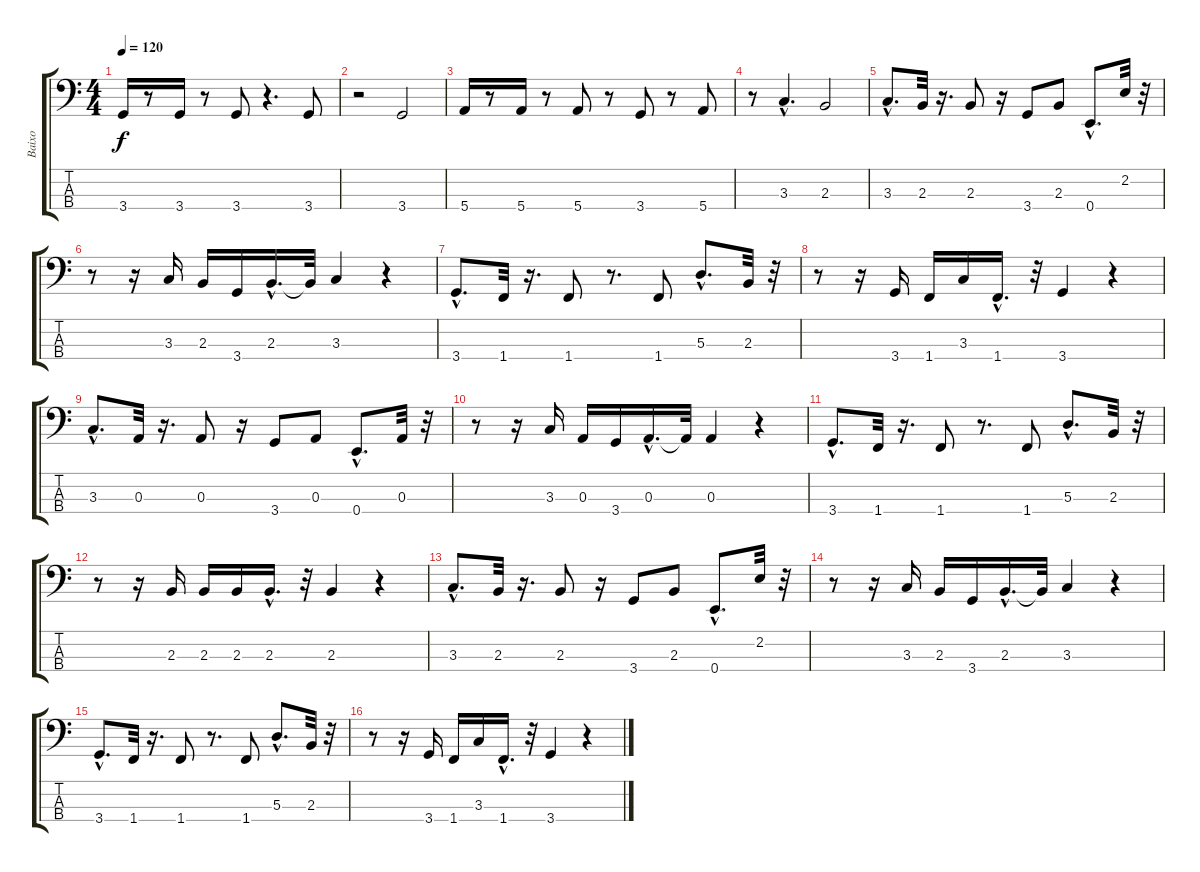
\track ("Baixo" "Baixo") {instrument electricbassfinger}
\staff {score tabs}
\tuning (G2 D2 A1 E1) {hide}
\ts (4 4)
\tempo 120
\clef f4
\ks c
3.4.16{dy f} r.8 3.4.16 r.8 3.4.8 r.4{d} 3.4.8 |
r.2 3.4.2 |
5.4.16 r.8 5.4.16 r.8 5.4.8 r.8 3.4.8 r.8 5.4.8 |
r.8 3.3{hac}.4{d} 2.3.2 |
3.3{hac}.8{d} 2.3.32 r.16{d} 2.3.8 r.16 3.4.8 2.3.8 0.4{hac}.8{d} 2.2.32 r.32 |
r.8 r.16 3.3.16 2.3.16 3.4.16 2.3{hac}.16{d} 2.3{t}.32 3.3.4 r.4 |
3.4{hac}.8{d} 1.4.32 r.16{d} 1.4.8 r.8{d} 1.4.8 5.3{hac}.8{d} 2.3.32 r.32 |
r.8 r.16 3.4.16 1.4.16 3.3.16 1.4{hac}.16{d} r.32 3.4.4 r.4 |
3.3{hac}.8{d} 0.3.32 r.16{d} 0.3.8 r.16 3.4.8 0.3.8 0.4{hac}.8{d} 0.3.32 r.32 |
r.8 r.16 3.3.16 0.3.16 3.4.16 0.3{hac}.16{d} 0.3{t}.32 0.3.4 r.4 |
3.4{hac}.8{d} 1.4.32 r.16{d} 1.4.8 r.8{d} 1.4.8 5.3{hac}.8{d} 2.3.32 r.32 |
r.8 r.16 2.3.16 2.3.16 2.3.16 2.3{hac}.16{d} r.32 2.3.4 r.4 |
3.3{hac}.8{d} 2.3.32 r.16{d} 2.3.8 r.16 3.4.8 2.3.8 0.4{hac}.8{d} 2.2.32 r.32 |
r.8 r.16 3.3.16 2.3.16 3.4.16 2.3{hac}.16{d} 2.3{t}.32 3.3.4 r.4 |
3.4{hac}.8{d} 1.4.32 r.16{d} 1.4.8 r.8{d} 1.4.8 5.3{hac}.8{d} 2.3.32 r.32 |
r.8 r.16 3.4.16 1.4.16 3.3.16 1.4{hac}.16{d} r.32 3.4.4 r.4
